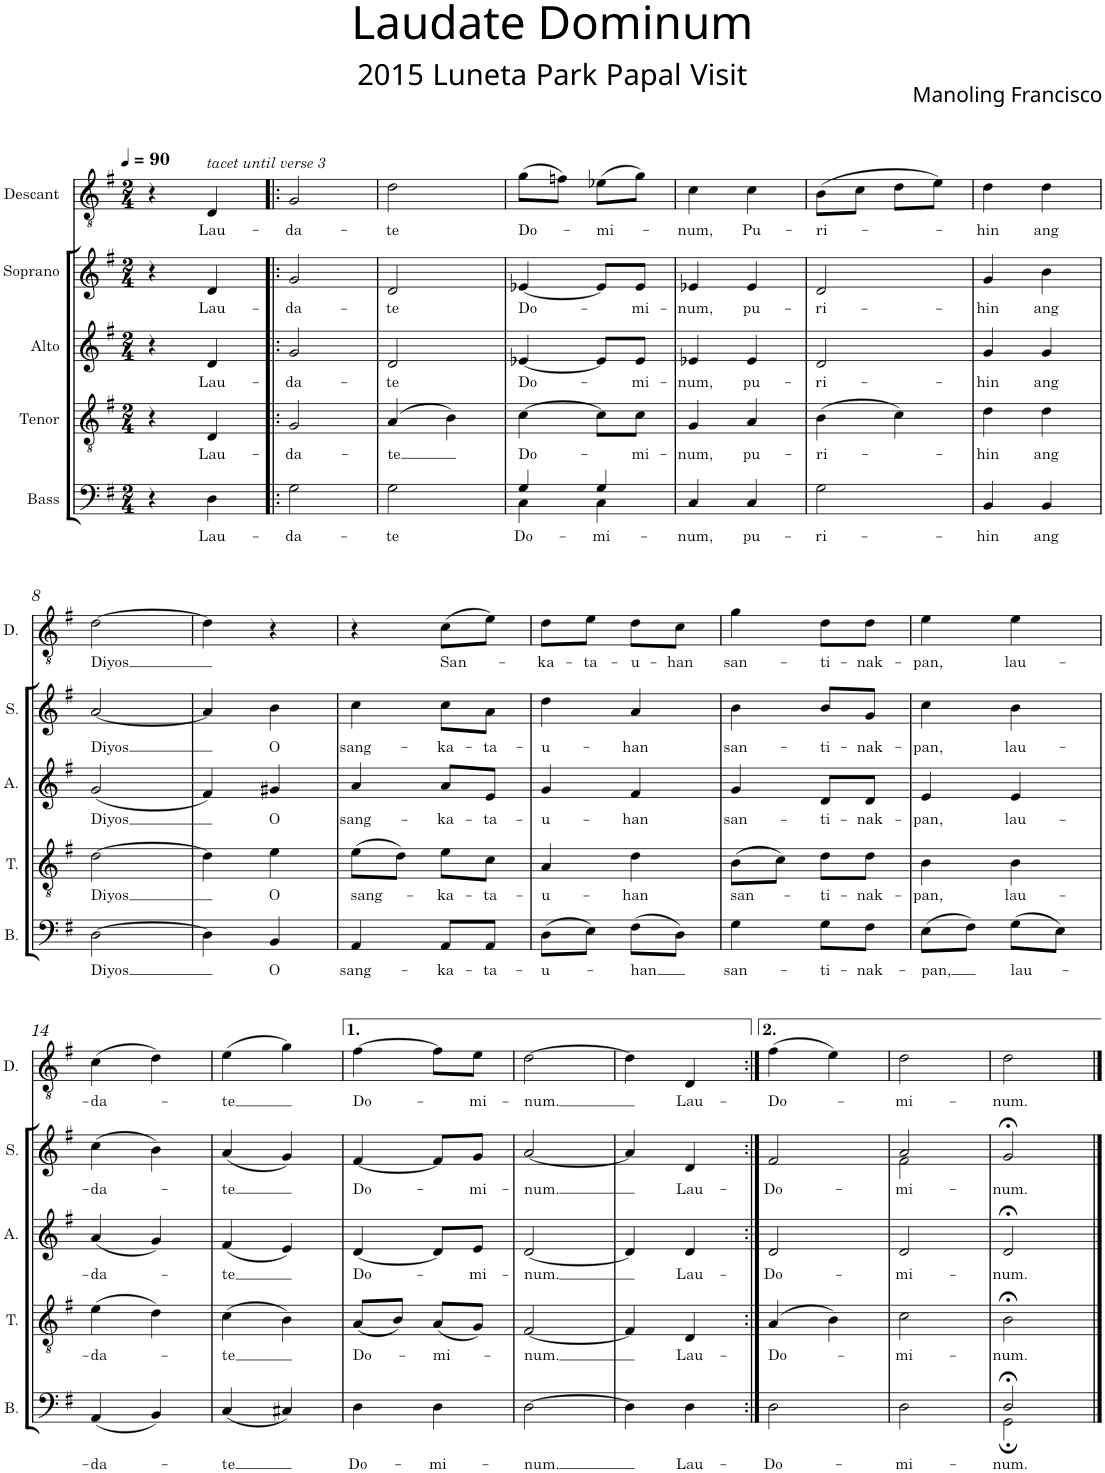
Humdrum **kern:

**kern	**text	**kern	**text	**kern	**text	**kern	**text	**kern	**text
*part5	*part5	*part4	*part4	*part3	*part3	*part2	*part2	*part1	*part1
*staff5	*staff5	*staff4	*staff4	*staff3	*staff3	*staff2	*staff2	*staff1	*staff1
*I"Bass	*	*I"Tenor	*	*I"Alto	*	*I"Soprano	*	*I"Descant	*
*I'B.	*	*I'T.	*	*I'A.	*	*I'S.	*	*I'D.	*
*clefF4	*	*clefGv2	*	*clefG2	*	*clefG2	*	*clefGv2	*
*k[f#]	*	*k[f#]	*	*k[f#]	*	*k[f#]	*	*k[f#]	*
*M2/4	*	*M2/4	*	*M2/4	*	*M2/4	*	*M2/4	*
*MM90	*	*MM90	*	*MM90	*	*MM90	*	*MM90	*
=1	=1	=1	=1	=1	=1	=1	=1	=1	=1
4r	.	4r	.	4r	.	4r	.	4r	.
!	!	!	!	!	!	!	!	!LO:TX:a:i:t=tacet until verse 3	!
!	!LO:LY:b	!	!LO:LY:b	!	!LO:LY:b	!	!LO:LY:b	!	!LO:LY:b
4D\	Lau-	4D/	Lau-	4d/	Lau-	4d/	Lau-	4D/	Lau-
=2!|:	=2!|:	=2!|:	=2!|:	=2!|:	=2!|:	=2!|:	=2!|:	=2!|:	=2!|:
!	!LO:LY:b	!	!LO:LY:b	!	!LO:LY:b	!	!LO:LY:b	!	!LO:LY:b
2G\	-da-	2G/	-da-	2g/	-da-	2g/	-da-	2G/	-da-
=3	=3	=3	=3	=3	=3	=3	=3	=3	=3
!	!LO:LY:b	!	!LO:LY:b	!	!LO:LY:b	!	!LO:LY:b	!	!LO:LY:b
2G\	-te	(4A/	-te	2d/	-te	2d/	-te	2d\	-te
.	.	4B\)	.	.	.	.	.	.	.
=4	=4	=4	=4	=4	=4	=4	=4	=4	=4
!	!LO:LY:b	!	!LO:LY:b	!	!LO:LY:b	!	!LO:LY:b	!	!LO:LY:b
*^	*	*	*	*	*	*	*	*	*
4G/	4C\	Do-	[4c\	Do-	[4e-X/	Do-	[4e-X/	Do-	(8g\L	Do-
.	.	.	.	.	.	.	.	.	8fn\J)	.
!	!	!LO:LY:b	!	!	!	!	!	!	!	!LO:LY:b
4G/	4C\	-mi-	8c\L]	.	8e-/L]	.	8e-/L]	.	(8e-X\L	-mi-
!	!	!	!	!LO:LY:b	!	!LO:LY:b	!	!LO:LY:b	!	!
.	.	.	8c\J	-mi-	8e-/J	-mi-	8e-/J	-mi-	8g\J)	.
*v	*v	*	*	*	*	*	*	*	*	*
=5	=5	=5	=5	=5	=5	=5	=5	=5	=5
!	!LO:LY:b	!	!LO:LY:b	!	!LO:LY:b	!	!LO:LY:b	!	!LO:LY:b
4C/	-num,	4G/	-num,	4e-X/	-num,	4e-X/	-num,	4c\	-num,
!	!LO:LY:b	!	!LO:LY:b	!	!LO:LY:b	!	!LO:LY:b	!	!LO:LY:b
4C/	pu-	4A/	pu-	4e-/	pu-	4e-/	pu-	4c\	Pu-
=6	=6	=6	=6	=6	=6	=6	=6	=6	=6
!	!LO:LY:b	!	!LO:LY:b	!	!LO:LY:b	!	!LO:LY:b	!	!LO:LY:b
2G\	-ri-	(4B\	-ri-	2d/	-ri-	2d/	-ri-	(8B\L	-ri-
.	.	.	.	.	.	.	.	8c\J	.
.	.	4c\)	.	.	.	.	.	8d\L	.
.	.	.	.	.	.	.	.	8e\J)	.
=7	=7	=7	=7	=7	=7	=7	=7	=7	=7
!	!LO:LY:b	!	!LO:LY:b	!	!LO:LY:b	!	!LO:LY:b	!	!LO:LY:b
4BB/	-hin	4d\	-hin	4g/	-hin	4g/	-hin	4d\	-hin
!	!LO:LY:b	!	!LO:LY:b	!	!LO:LY:b	!	!LO:LY:b	!	!LO:LY:b
4BB/	ang	4d\	ang	4g/	ang	4b\	ang	4d\	ang
!!LO:LB:g=z
=8	=8	=8	=8	=8	=8	=8	=8	=8	=8
!	!LO:LY:b	!	!LO:LY:b	!	!LO:LY:b	!	!LO:LY:b	!	!LO:LY:b
[2D\	Diyos	[2d\	Diyos	(2g/	Diyos	[2a/	Diyos	[2d\	Diyos
=9	=9	=9	=9	=9	=9	=9	=9	=9	=9
4D\]	.	4d\]	.	4f#/)	.	4a/]	.	4d\]	.
!	!LO:LY:b	!	!LO:LY:b	!	!LO:LY:b	!	!LO:LY:b	!	!
4BB/	O	4e\	O	4g#X/	O	4b\	O	4r	.
=10	=10	=10	=10	=10	=10	=10	=10	=10	=10
!	!LO:LY:b	!	!LO:LY:b	!	!LO:LY:b	!	!LO:LY:b	!	!
4AA/	sang-	(8e\L	sang-	4a/	sang-	4cc\	sang-	4r	.
.	.	8d\J)	.	.	.	.	.	.	.
!	!LO:LY:b	!	!LO:LY:b	!	!LO:LY:b	!	!LO:LY:b	!	!LO:LY:b
8AA/L	-ka-	8e\L	-ka-	8a/L	-ka-	8cc\L	-ka-	(8c\L	San-
!	!LO:LY:b	!	!LO:LY:b	!	!LO:LY:b	!	!LO:LY:b	!	!
8AA/J	-ta-	8c\J	-ta-	8e/J	-ta-	8a\J	-ta-	8e\J)	.
=11	=11	=11	=11	=11	=11	=11	=11	=11	=11
!	!LO:LY:b	!	!LO:LY:b	!	!LO:LY:b	!	!LO:LY:b	!	!LO:LY:b
(8D\L	-u-	4A/	-u-	4g/	-u-	4dd\	-u-	8d\L	-ka-
!	!	!	!	!	!	!	!	!	!LO:LY:b
8E\J)	.	.	.	.	.	.	.	8e\J	-ta-
!	!LO:LY:b	!	!LO:LY:b	!	!LO:LY:b	!	!LO:LY:b	!	!LO:LY:b
(8F#\L	-han	4d\	-han	4f#/	-han	4a/	-han	8d\L	-u-
!	!	!	!	!	!	!	!	!	!LO:LY:b
8D\J)	.	.	.	.	.	.	.	8c\J	-han
=12	=12	=12	=12	=12	=12	=12	=12	=12	=12
!	!LO:LY:b	!	!LO:LY:b	!	!LO:LY:b	!	!LO:LY:b	!	!LO:LY:b
4G\	san-	(8B\L	san-	4g/	san-	4b\	san-	4g\	san-
.	.	8c\J)	.	.	.	.	.	.	.
!	!LO:LY:b	!	!LO:LY:b	!	!LO:LY:b	!	!LO:LY:b	!	!LO:LY:b
8G\L	-ti-	8d\L	-ti-	8d/L	-ti-	8b/L	-ti-	8d\L	-ti-
!	!LO:LY:b	!	!LO:LY:b	!	!LO:LY:b	!	!LO:LY:b	!	!LO:LY:b
8F#\J	-nak-	8d\J	-nak-	8d/J	-nak-	8g/J	-nak-	8d\J	-nak-
=13	=13	=13	=13	=13	=13	=13	=13	=13	=13
!	!LO:LY:b	!	!LO:LY:b	!	!LO:LY:b	!	!LO:LY:b	!	!LO:LY:b
(8E\L	-pan,	4B\	-pan,	4e/	-pan,	4cc\	-pan,	4e\	-pan,
8F#\J)	.	.	.	.	.	.	.	.	.
!	!LO:LY:b	!	!LO:LY:b	!	!LO:LY:b	!	!LO:LY:b	!	!LO:LY:b
(8G\L	lau-	4B\	lau-	4e/	lau-	4b\	lau-	4e\	lau-
8E\J)	.	.	.	.	.	.	.	.	.
!!LO:LB:g=z
=14	=14	=14	=14	=14	=14	=14	=14	=14	=14
!	!LO:LY:b	!	!LO:LY:b	!	!LO:LY:b	!	!LO:LY:b	!	!LO:LY:b
(4AA/	-da-	(4e\	-da-	(4a/	-da-	(4cc\	-da-	(4c\	-da-
4BB/)	.	4d\)	.	4g/)	.	4b\)	.	4d\)	.
=15	=15	=15	=15	=15	=15	=15	=15	=15	=15
!	!LO:LY:b	!	!LO:LY:b	!	!LO:LY:b	!	!LO:LY:b	!	!LO:LY:b
(4C/	-te	(4c\	-te	(4f#/	-te	(4a/	-te	(4e\	-te
4C#X/)	.	4B\)	.	4e/)	.	4g/)	.	4g\)	.
=16	=16	=16	=16	=16	=16	=16	=16	=16	=16
!	!LO:LY:b	!	!LO:LY:b	!	!LO:LY:b	!	!LO:LY:b	!	!LO:LY:b
4D\	Do-	(8A/L	Do-	[4d/	Do-	[4f#/	Do-	[4f#\	Do-
.	.	8B/J)	.	.	.	.	.	.	.
!	!LO:LY:b	!	!LO:LY:b	!	!	!	!	!	!
4D\	-mi-	(8A/L	-mi-	8d/L]	.	8f#/L]	.	8f#\L]	.
!	!	!	!	!	!LO:LY:b	!	!LO:LY:b	!	!LO:LY:b
.	.	8G/J)	.	8e/J	-mi-	8g/J	-mi-	8e\J	-mi-
=17	=17	=17	=17	=17	=17	=17	=17	=17	=17
!	!LO:LY:b	!	!LO:LY:b	!	!LO:LY:b	!	!LO:LY:b	!	!LO:LY:b
[2D\	-num.	[2F#/	-num.	[2d/	-num.	[2a/	-num.	[2d\	-num.
=18	=18	=18	=18	=18	=18	=18	=18	=18	=18
4D\]	.	4F#/]	.	4d/]	.	4a/]	.	4d\]	.
!	!LO:LY:b	!	!LO:LY:b	!	!LO:LY:b	!	!LO:LY:b	!	!LO:LY:b
4D\	Lau-	4D/	Lau-	4d/	Lau-	4d/	Lau-	4D/	Lau-
=19:|!	=19:|!	=19:|!	=19:|!	=19:|!	=19:|!	=19:|!	=19:|!	=19:|!	=19:|!
!	!LO:LY:b	!	!LO:LY:b	!	!LO:LY:b	!	!LO:LY:b	!	!LO:LY:b
2D\	Do-	(4A/	Do-	2d/	Do-	2f#/	Do-	(4f#\	Do-
.	.	4B\)	.	.	.	.	.	4e\)	.
=20	=20	=20	=20	=20	=20	=20	=20	=20	=20
!	!LO:LY:b	!	!LO:LY:b	!	!LO:LY:b	!	!LO:LY:b	!	!LO:LY:b
*	*	*	*	*	*	*^	*	*	*
2D\	-mi-	2c\	-mi-	2d/	-mi-	2a/	2f#\	-mi-	2d\	-mi-
=21	=21	=21	=21	=21	=21	=21	=21	=21	=21	=21
!	!LO:LY:b	!	!LO:LY:b	!	!LO:LY:b	!	!	!LO:LY:b	!	!LO:LY:b
*^	*	*	*	*	*	*v	*v	*	*	*
2D;</	2GG;\	-num.	2B;<\	-num.	2d;</	-num.	2g;</	-num.	2d\	-num.
*v	*v	*	*	*	*	*	*	*	*	*
==	==	==	==	==	==	==	==	==	==
*-	*-	*-	*-	*-	*-	*-	*-	*-	*-
